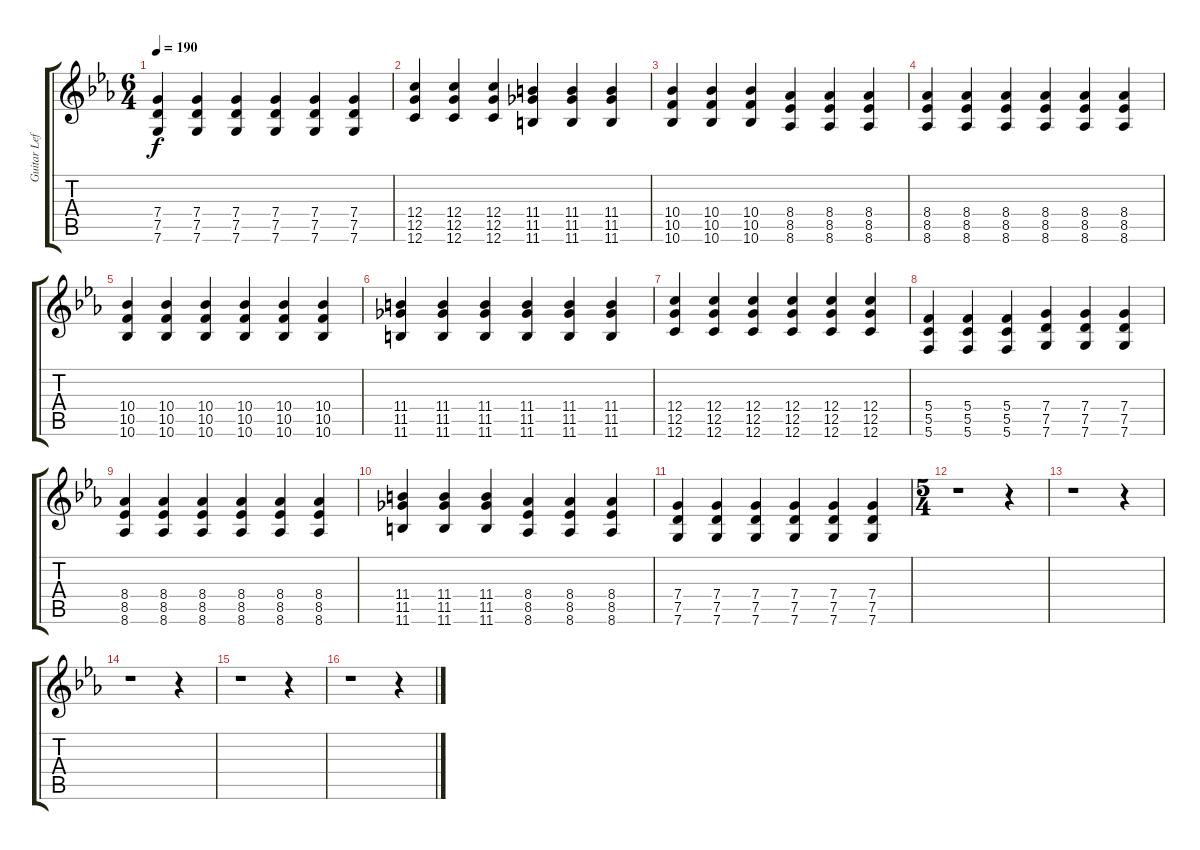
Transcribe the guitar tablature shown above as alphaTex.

\track ("Guitar Left" "Guitar Lef") {instrument overdrivenguitar}
\staff {score tabs}
\tuning (D4 A3 F3 C3 G2 C2) {hide}
\ts (6 4)
\tempo 190
\clef g2
\ks eb
(7.4 7.5 7.6).4{dy f} (7.4 7.5 7.6).4 (7.4 7.5 7.6).4 (7.4 7.5 7.6).4 (7.4 7.5 7.6).4 (7.4 7.5 7.6).4 |
(12.4 12.5 12.6).4 (12.4 12.5 12.6).4 (12.4 12.5 12.6).4 (11.4 11.5 11.6).4 (11.4 11.5 11.6).4 (11.4 11.5 11.6).4 |
(10.4 10.5 10.6).4 (10.4 10.5 10.6).4 (10.4 10.5 10.6).4 (8.4 8.5 8.6).4 (8.4 8.5 8.6).4 (8.4 8.5 8.6).4 |
(8.4 8.5 8.6).4 (8.4 8.5 8.6).4 (8.4 8.5 8.6).4 (8.4 8.5 8.6).4 (8.4 8.5 8.6).4 (8.4 8.5 8.6).4 |
(10.4 10.5 10.6).4 (10.4 10.5 10.6).4 (10.4 10.5 10.6).4 (10.4 10.5 10.6).4 (10.4 10.5 10.6).4 (10.4 10.5 10.6).4 |
(11.4 11.5 11.6).4 (11.4 11.5 11.6).4 (11.4 11.5 11.6).4 (11.4 11.5 11.6).4 (11.4 11.5 11.6).4 (11.4 11.5 11.6).4 |
(12.4 12.5 12.6).4 (12.4 12.5 12.6).4 (12.4 12.5 12.6).4 (12.4 12.5 12.6).4 (12.4 12.5 12.6).4 (12.4 12.5 12.6).4 |
(5.4 5.5 5.6).4 (5.4 5.5 5.6).4 (5.4 5.5 5.6).4 (7.4 7.5 7.6).4 (7.4 7.5 7.6).4 (7.4 7.5 7.6).4 |
(8.4 8.5 8.6).4 (8.4 8.5 8.6).4 (8.4 8.5 8.6).4 (8.4 8.5 8.6).4 (8.4 8.5 8.6).4 (8.4 8.5 8.6).4 |
(11.4 11.5 11.6).4 (11.4 11.5 11.6).4 (11.4 11.5 11.6).4 (8.4 8.5 8.6).4 (8.4 8.5 8.6).4 (8.4 8.5 8.6).4 |
(7.4 7.5 7.6).4 (7.4 7.5 7.6).4 (7.4 7.5 7.6).4 (7.4 7.5 7.6).4 (7.4 7.5 7.6).4 (7.4 7.5 7.6).4 |
\ts (5 4)
r.1 r.4 |
r.1 r.4 |
r.1 r.4 |
r.1 r.4 |
r.1 r.4
